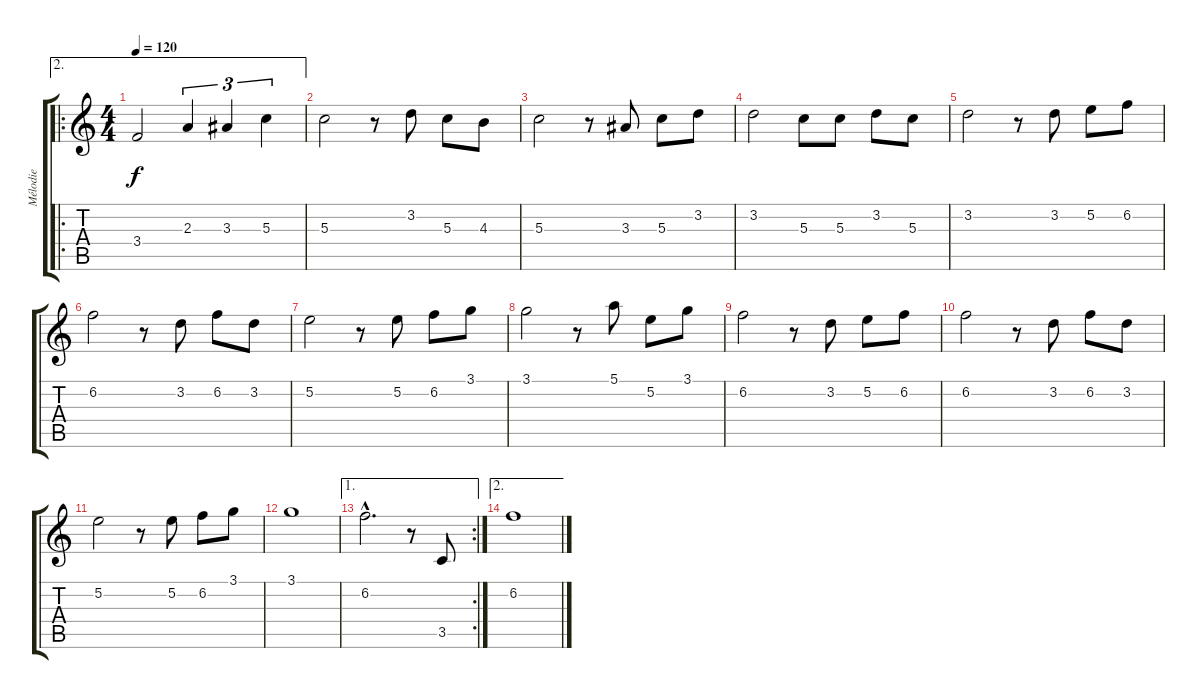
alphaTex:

\track ("Mélodie" "Mélodie") {instrument acousticguitarsteel}
\staff {score tabs}
\tuning (E4 B3 G3 D3 A2 E2) {hide}
\ae 2
\ro
\ts (4 4)
\tempo 120
\clef g2
\ks c
3.4.2{dy f} 2.3.4{tu (3 2)} 3.3.4{tu (3 2)} 5.3.4{tu (3 2)} |
5.3.2 r.8 3.2.8 5.3.8 4.3.8 |
5.3.2 r.8 3.3.8 5.3.8 3.2.8 |
3.2.2 5.3.8 5.3.8 3.2.8 5.3.8 |
3.2.2 r.8 3.2.8 5.2.8 6.2.8 |
6.2.2 r.8 3.2.8 6.2.8 3.2.8 |
5.2.2 r.8 5.2.8 6.2.8 3.1.8 |
3.1.2 r.8 5.1.8 5.2.8 3.1.8 |
6.2.2 r.8 3.2.8 5.2.8 6.2.8 |
6.2.2 r.8 3.2.8 6.2.8 3.2.8 |
5.2.2 r.8 5.2.8 6.2.8 3.1.8 |
3.1.1 |
\ae 1
\rc 2
6.2{hac}.2{d} r.8 3.5.8 |
\ae 2
6.2.1
